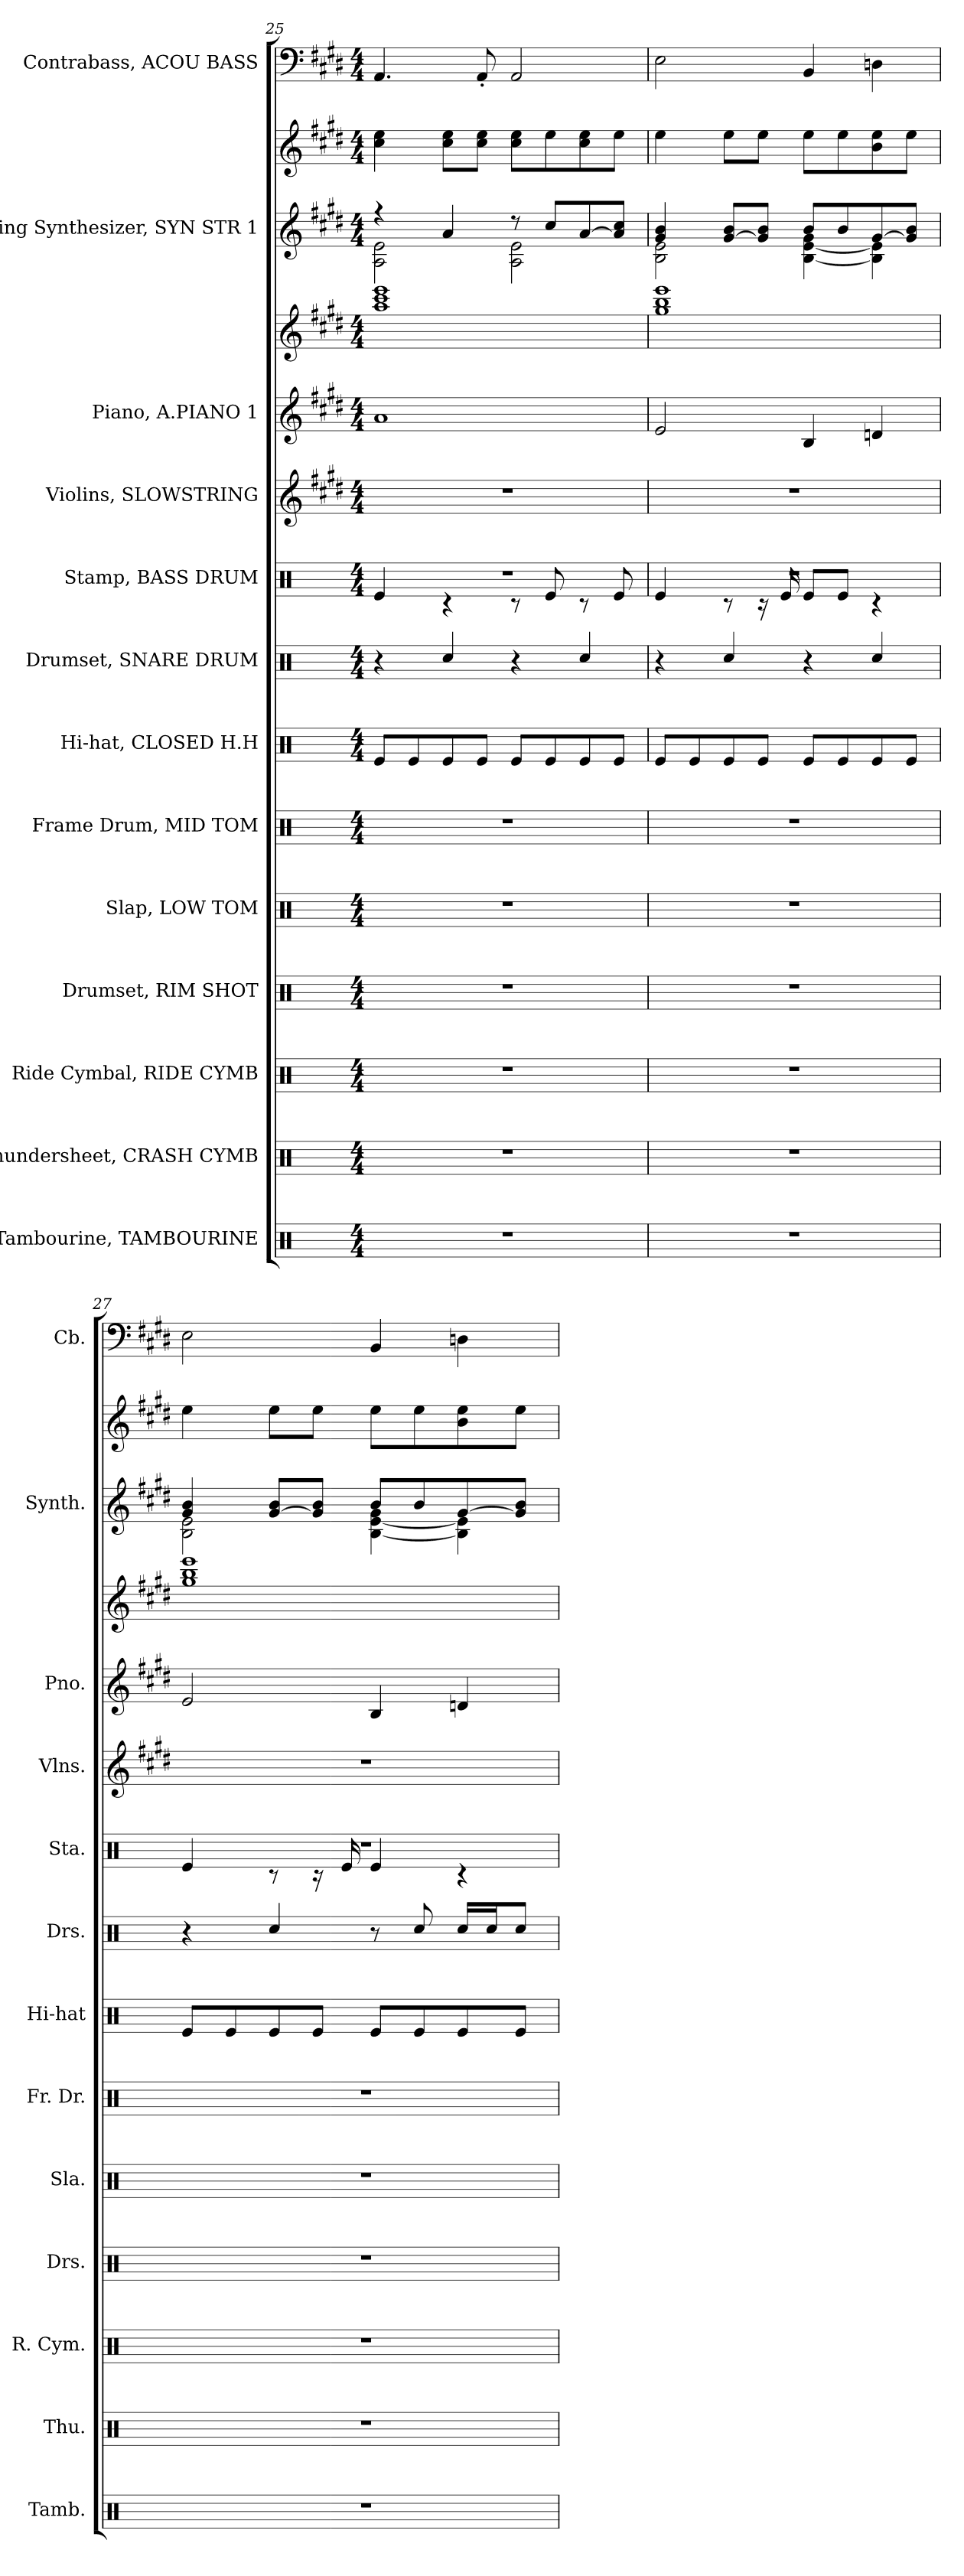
**kern	**kern	**kern	**kern	**kern	**kern	**kern	**kern	**kern	**kern	**kern	**kern	**kern	**kern	**kern
*part13	*part12	*part11	*part10	*part9	*part8	*part7	*part6	*part5	*part4	*part3	*part3	*part2	*part2	*part1
*staff15	*staff14	*staff13	*staff12	*staff11	*staff10	*staff9	*staff8	*staff7	*staff6	*staff5	*staff4	*staff3	*staff2	*staff1
*I"Tambourine, TAMBOURINE	*I"Thundersheet, CRASH CYMB	*I"Ride Cymbal, RIDE CYMB	*I"Drumset, RIM SHOT	*I"Slap, LOW TOM	*I"Frame Drum, MID TOM	*I"Hi-hat, CLOSED H.H	*I"Drumset, SNARE DRUM	*I"Stamp, BASS DRUM	*I"Violins, SLOWSTRING	*I"Piano, A.PIANO 1	*	*I"String Synthesizer, SYN STR 1	*	*I"Contrabass, ACOU BASS
*I'Tamb.	*I'Thu.	*I'R. Cym.	*I'Drs.	*I'Sla.	*I'Fr. Dr.	*I'Hi-hat	*I'Drs.	*I'Sta.	*I'Vlns.	*I'Pno.	*	*I'Synth.	*	*I'Cb.
!!LO:PB:g=z
*clefX	*clefX	*clefX	*clefX	*clefX	*clefX	*clefX	*clefX	*clefX	*clefG2	*clefG2	*clefG2	*clefG2	*clefG2	*clefF4
*	*	*	*	*	*	*	*	*	*	*	*	*	*	*ITrd7c12
*k[]	*k[]	*k[]	*k[]	*k[]	*k[]	*k[]	*k[]	*k[]	*k[f#c#g#d#]	*k[f#c#g#d#]	*k[f#c#g#d#]	*k[f#c#g#d#]	*k[f#c#g#d#]	*k[f#c#g#d#]
*M4/4	*M4/4	*M4/4	*M4/4	*M4/4	*M4/4	*M4/4	*M4/4	*M4/4	*M4/4	*M4/4	*M4/4	*M4/4	*M4/4	*M4/4
=25	=25	=25	=25	=25	=25	=25	=25	=25	=25	=25	=25	=25	=25	=25
*	*	*	*	*	*	*	*	*^	*	*	*	*^	*	*
1r	1r	1r	1r	1r	1r	8Re/L	4r	1r	4Re/	1r	1a	1aa 1ccc# 1eee	4r	2A\ 2e\	4cc#\ 4ee\	4.AAA/
.	.	.	.	.	.	8Re/	.	.	.	.	.	.	.	.	.	.
.	.	.	.	.	.	8Re/	4Rcc/	.	4r	.	.	.	4a/	.	8cc#\ 8ee\L	.
.	.	.	.	.	.	8Re/J	.	.	.	.	.	.	.	.	8cc#\ 8ee\J	8AAA'/
.	.	.	.	.	.	8Re/L	4r	.	8r	.	.	.	8r	2A\ 2e\	8cc#\ 8ee\L	2AAA/
.	.	.	.	.	.	8Re/	.	.	8Re/	.	.	.	8cc#/L	.	8ee\	.
.	.	.	.	.	.	8Re/	4Rcc/	.	8r	.	.	.	[8a/	.	8cc#\ 8ee\	.
.	.	.	.	.	.	8Re/J	.	.	8Re/	.	.	.	8a/] 8cc#/J	.	8ee\J	.
=26	=26	=26	=26	=26	=26	=26	=26	=26	=26	=26	=26	=26	=26	=26	=26	=26
1r	1r	1r	1r	1r	1r	8Re/L	4r	1r	4Re/	1r	2e/	1gg# 1bb 1eee	4g#/ 4b/	2B\ 2e\	4ee\	2EE\
.	.	.	.	.	.	8Re/	.	.	.	.	.	.	.	.	.	.
.	.	.	.	.	.	8Re/	4Rcc/	.	8r	.	.	.	[8g#/ 8b/L	.	8ee\L	.
.	.	.	.	.	.	8Re/J	.	.	16r	.	.	.	8g#/] 8b/J	.	8ee\J	.
.	.	.	.	.	.	.	.	.	16Re/	.	.	.	.	.	.	.
.	.	.	.	.	.	8Re/L	4r	.	8Re/L	.	4B/	.	8b/L	[4B\ [4e\ 4g#\	8ee\L	4BBB/
.	.	.	.	.	.	8Re/	.	.	8Re/J	.	.	.	8b/	.	8ee\	.
.	.	.	.	.	.	8Re/	4Rcc/	.	4r	.	4dn/	.	[8g#/	4B\] 4e\]	8b\ 8ee\	4DDn\
.	.	.	.	.	.	8Re/J	.	.	.	.	.	.	8g#/] 8b/J	.	8ee\J	.
=27	=27	=27	=27	=27	=27	=27	=27	=27	=27	=27	=27	=27	=27	=27	=27	=27
1r	1r	1r	1r	1r	1r	8Re/L	4r	1r	4Re/	1r	2e/	1gg# 1bb 1eee	4g#/ 4b/	2B\ 2e\	4ee\	2EE\
.	.	.	.	.	.	8Re/	.	.	.	.	.	.	.	.	.	.
.	.	.	.	.	.	8Re/	4Rcc/	.	8r	.	.	.	[8g#/ 8b/L	.	8ee\L	.
.	.	.	.	.	.	8Re/J	.	.	16r	.	.	.	8g#/] 8b/J	.	8ee\J	.
.	.	.	.	.	.	.	.	.	16Re/	.	.	.	.	.	.	.
.	.	.	.	.	.	8Re/L	8r	.	4Re/	.	4B/	.	8b/L	[4B\ [4e\ 4g#\	8ee\L	4BBB/
.	.	.	.	.	.	8Re/	8Rcc/	.	.	.	.	.	8b/	.	8ee\	.
.	.	.	.	.	.	8Re/	16Rcc/LL	.	4r	.	4dn/	.	[8g#/	4B\] 4e\]	8b\ 8ee\	4DDn\
.	.	.	.	.	.	.	16Rcc/J	.	.	.	.	.	.	.	.	.
.	.	.	.	.	.	8Re/J	8Rcc/J	.	.	.	.	.	8g#/] 8b/J	.	8ee\J	.
*	*	*	*	*	*	*	*	*v	*v	*	*	*	*v	*v	*	*
=	=	=	=	=	=	=	=	=	=	=	=	=	=	=
*-	*-	*-	*-	*-	*-	*-	*-	*-	*-	*-	*-	*-	*-	*-
